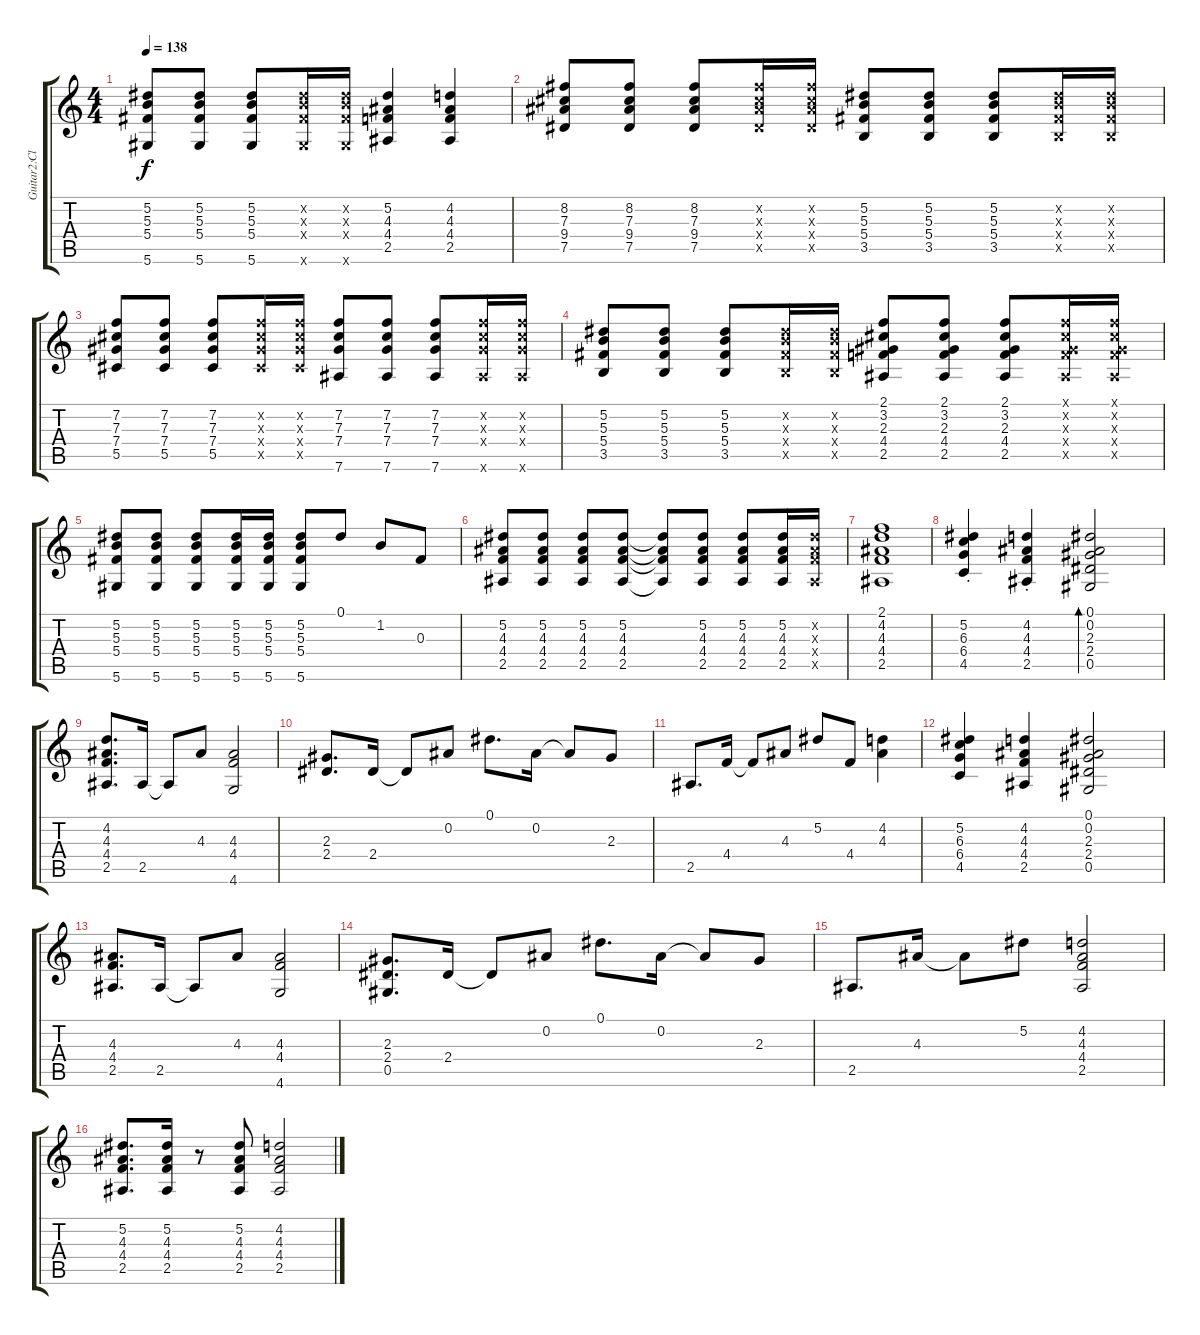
\track ("Guitar2:Clean<Half Down>" "Guitar2:Cl") {instrument electricguitarclean}
\staff {score tabs}
\tuning (Eb4 Bb3 Gb3 Db3 Ab2 Eb2) {hide}
\ts (4 4)
\tempo 138
\clef g2
\ks c
(5.2 5.3 5.4 5.6).8{dy f} (5.2 5.3 5.4 5.6).8 (5.2 5.3 5.4 5.6).8 (5.2{x} 5.3{x} 5.4{x} 5.6{x}).16 (5.2{x} 5.3{x} 5.4{x} 5.6{x}).16 (5.2 4.3 4.4 2.5).4 (4.2 4.3 4.4 2.5).4 |
(8.2 7.3 9.4 7.5).8 (8.2 7.3 9.4 7.5).8 (8.2 7.3 9.4 7.5).8 (8.2{x} 7.3{x} 9.4{x} 7.5{x}).16 (8.2{x} 7.3{x} 9.4{x} 7.5{x}).16 (5.2 5.3 5.4 3.5).8 (5.2 5.3 5.4 3.5).8 (5.2 5.3 5.4 3.5).8 (5.2{x} 5.3{x} 5.4{x} 3.5{x}).16 (5.2{x} 5.3{x} 5.4{x} 3.5{x}).16 |
(7.2 7.3 7.4 5.5).8 (7.2 7.3 7.4 5.5).8 (7.2 7.3 7.4 5.5).8 (7.2{x} 7.3{x} 7.4{x} 5.5{x}).16 (7.2{x} 7.3{x} 7.4{x} 5.5{x}).16 (7.2 7.3 7.4 7.6).8 (7.2 7.3 7.4 7.6).8 (7.2 7.3 7.4 7.6).8 (7.2{x} 7.3{x} 7.4{x} 7.6{x}).16 (7.2{x} 7.3{x} 7.4{x} 7.6{x}).16 |
(5.2 5.3 5.4 3.5).8 (5.2 5.3 5.4 3.5).8 (5.2 5.3 5.4 3.5).8 (5.2{x} 5.3{x} 5.4{x} 3.5{x}).16 (5.2{x} 5.3{x} 5.4{x} 3.5{x}).16 (2.1 3.2 2.3 4.4 2.5).8 (2.1 3.2 2.3 4.4 2.5).8 (2.1 3.2 2.3 4.4 2.5).8 (2.1{x} 3.2{x} 2.3{x} 4.4{x} 2.5{x}).16 (2.1{x} 3.2{x} 2.3{x} 4.4{x} 2.5{x}).16 |
(5.2 5.3 5.4 5.6).8 (5.2 5.3 5.4 5.6).8 (5.2 5.3 5.4 5.6).8 (5.2 5.3 5.4 5.6).16 (5.2 5.3 5.4 5.6).16 (5.2 5.3 5.4 5.6).8 0.1.8 1.2.8 0.3.8 |
(5.2 4.3 4.4 2.5).8 (5.2 4.3 4.4 2.5).8 (5.2 4.3 4.4 2.5).8 (5.2 4.3 4.4 2.5).8 (5.2{t} 4.3{t} 4.4{t} 2.5{t}).8 (5.2 4.3 4.4 2.5).8 (5.2 4.3 4.4 2.5).8 (5.2 4.3 4.4 2.5).16 (5.2{x} 4.3{x} 4.4{x} 2.5{x}).16 |
(2.1 4.2 4.3 4.4 2.5).1 |
(5.2{st} 6.3{st} 6.4{st} 4.5{st}).4 (4.2{st} 4.3{st} 4.4{st} 2.5{st}).4 (0.1 0.2 2.3 2.4 0.5).2{bd 120} |
(4.2 4.3 4.4 2.5).8{d} 2.5.16 2.5{t}.8 4.3.8 (4.3 4.4 4.6).2 |
(2.3 2.4).8{d} 2.4.16 2.4{t}.8 0.2.8 0.1.8{d} 0.2.16 0.2{t}.8 2.3.8 |
2.5.8{d} 4.4.16 4.4{t}.8 4.3.8 5.2.8 4.4.8 (4.2 4.3).4 |
(5.2 6.3 6.4 4.5).4 (4.2 4.3 4.4 2.5).4 (0.1 0.2 2.3 2.4 0.5).2 |
(4.3 4.4 2.5).8{d} 2.5.16 2.5{t}.8 4.3.8 (4.3 4.4 4.6).2 |
(2.3 2.4 0.5).8{d} 2.4.16 2.4{t}.8 0.2.8 0.1.8{d} 0.2.16 0.2{t}.8 2.3.8 |
2.5.8{d} 4.3.16 4.3{t}.8 5.2.8 (4.2 4.3 4.4 2.5).2 |
(5.2 4.3 4.4 2.5).8{d} (5.2 4.3 4.4 2.5).16 r.8 (5.2 4.3 4.4 2.5).8 (4.2 4.3 4.4 2.5).2
